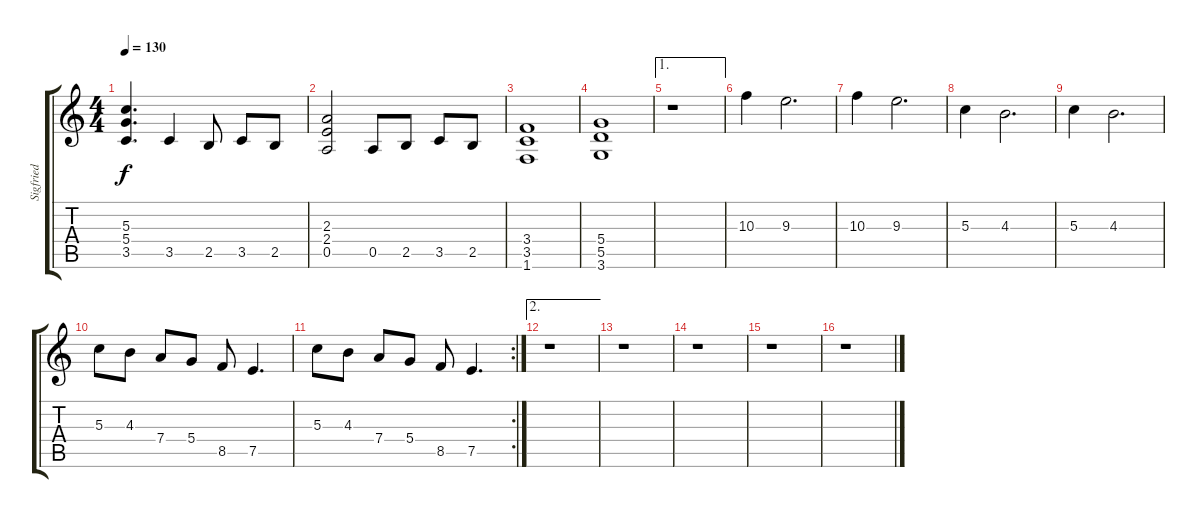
\track ("Sigfried" "Sigfried") {instrument overdrivenguitar}
\staff {score tabs}
\tuning (E4 B3 G3 D3 A2 E2) {hide}
\ts (4 4)
\tempo 130
\clef g2
\ks c
(5.3 5.4 3.5).4{d dy f} 3.5.4 2.5.8 3.5.8 2.5.8 |
(2.3 2.4 0.5).2 0.5.8 2.5.8 3.5.8 2.5.8 |
(3.4 3.5 1.6).1 |
(5.4 5.5 3.6).1 |
\ae 1
r.1 |
10.3.4 9.3.2{d} |
10.3.4 9.3.2{d} |
5.3.4 4.3.2{d} |
5.3.4 4.3.2{d} |
5.3.8 4.3.8 7.4.8 5.4.8 8.5.8 7.5.4{d} |
\rc 2
5.3.8 4.3.8 7.4.8 5.4.8 8.5.8 7.5.4{d} |
\ae 2
r.1 |
r.1 |
r.1 |
r.1 |
r.1
